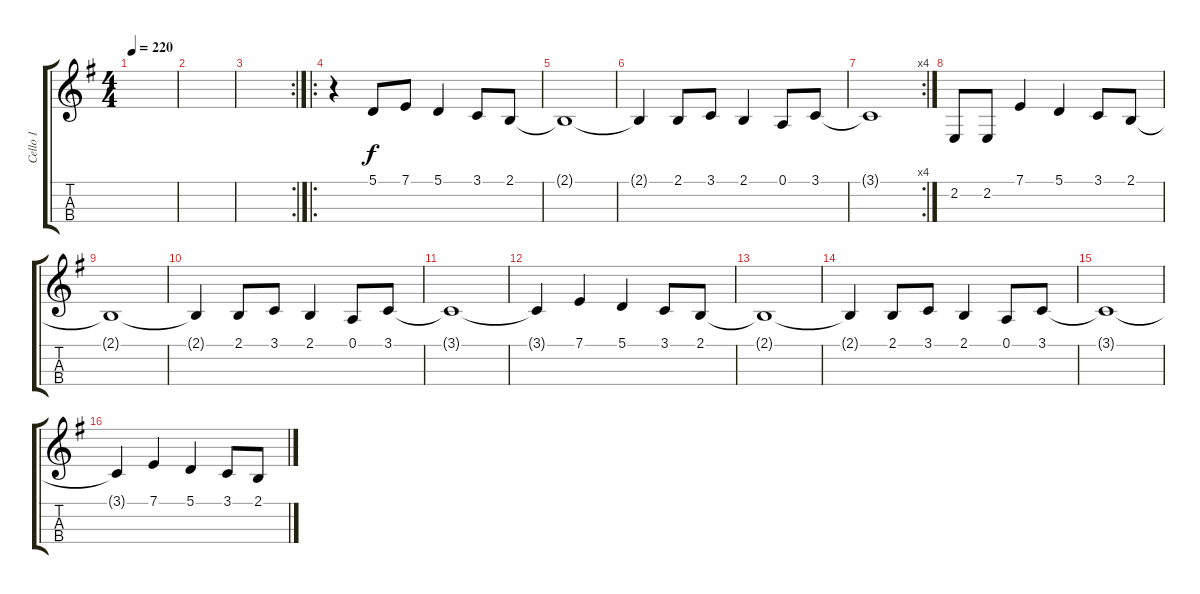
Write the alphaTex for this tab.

\track ("Cello 1" "Cello 1") {instrument cello}
\staff {score tabs}
\tuning (A3 D3 G2 C2) {hide}
\ts (4 4)
\tempo 220
\clef g2
\ks g
|
|
\rc 2
|
\ro
r.4 5.1.8 7.1.8 5.1.4 3.1.8 2.1.8 |
2.1{t}.1 |
2.1{t}.4 2.1.8 3.1.8 2.1.4 0.1.8 3.1.8 |
\rc 4
3.1{t}.1 |
2.2.8 2.2.8 7.1.4 5.1.4 3.1.8 2.1.8 |
2.1{t}.1 |
2.1{t}.4 2.1.8 3.1.8 2.1.4 0.1.8 3.1.8 |
3.1{t}.1 |
3.1{t}.4 7.1.4 5.1.4 3.1.8 2.1.8 |
2.1{t}.1 |
2.1{t}.4 2.1.8 3.1.8 2.1.4 0.1.8 3.1.8 |
3.1{t}.1 |
3.1{t}.4 7.1.4 5.1.4 3.1.8 2.1.8
